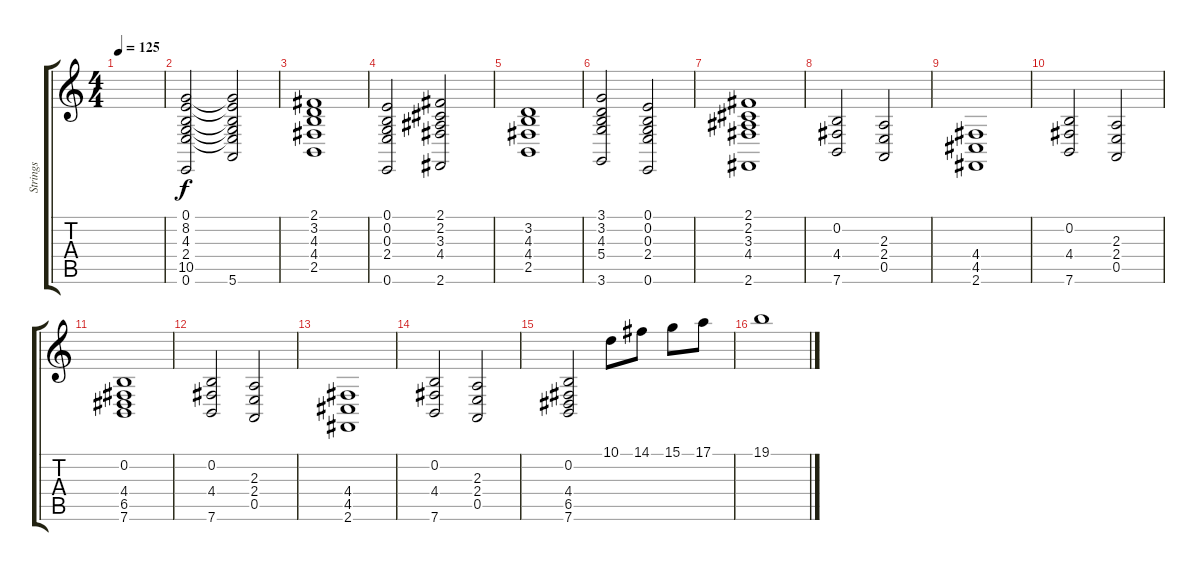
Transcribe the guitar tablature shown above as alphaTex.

\track ("Strings" "Strings") {instrument stringensemble2}
\staff {score tabs}
\tuning (E4 B3 G3 D3 A2 E2) {hide}
\ts (4 4)
\tempo 125
\clef g2
\ks c
|
(0.1 8.2 4.3 2.4 10.5 0.6).2 (0.1{t} 8.2{t} 4.3{t} 2.4{t} 10.5{t} 5.6).2 |
(2.1 3.2 4.3 4.4 2.5).1 |
(0.1 0.2 0.3 2.4 0.6).2 (2.1 2.2 3.3 4.4 2.6).2 |
(3.2 4.3 4.4 2.5).1 |
(3.1 3.2 4.3 5.4 3.6).2 (0.1 0.2 0.3 2.4 0.6).2 |
(2.1 2.2 3.3 4.4 2.6).1 |
(0.2 4.4 7.6).2{volume 5 instrument stringensemble2} (2.3 2.4 0.5).2 |
(4.4 4.5 2.6).1 |
(0.2 4.4 7.6).2 (2.3 2.4 0.5).2 |
(0.2 4.4 6.5 7.6).1 |
(0.2 4.4 7.6).2{volume 5 instrument stringensemble2} (2.3 2.4 0.5).2 |
(4.4 4.5 2.6).1 |
(0.2 4.4 7.6).2 (2.3 2.4 0.5).2 |
(0.2 4.4 6.5 7.6).2 10.1.8{volume 9 instrument stringensemble1} 14.1.8 15.1.8 17.1.8 |
19.1.1{volume 9 instrument stringensemble1}
